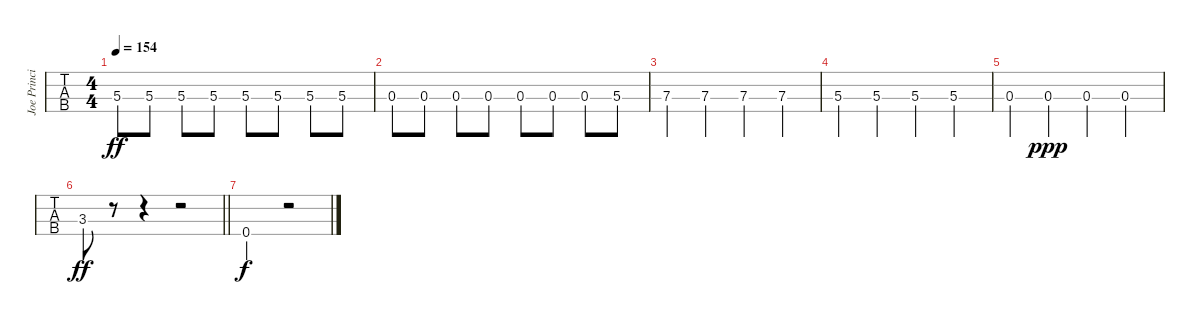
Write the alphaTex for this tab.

\track ("Joe Principe - Bass" "Joe Princi") {instrument electricbassfinger}
\staff {tabs}
\tuning (Gb2 Db2 Ab1 Eb1) {hide}
\ts (4 4)
\tempo 154
\clef f4
\ks db
5.3.8{dy ff} 5.3.8 5.3.8 5.3.8 5.3.8 5.3.8 5.3.8 5.3.8 |
0.3.8 0.3.8 0.3.8 0.3.8 0.3.8 0.3.8 0.3.8 5.3.8 |
7.3.4 7.3.4 7.3.4 7.3.4 |
5.3.4 5.3.4 5.3.4 5.3.4 |
0.3.4 0.3.4{dy ppp} 0.3.4 0.3.4 |
\barLineRight lightlight
3.3.8{dy ff} r.8 r.4 r.2 |
0.4.2{dy f} r.2
